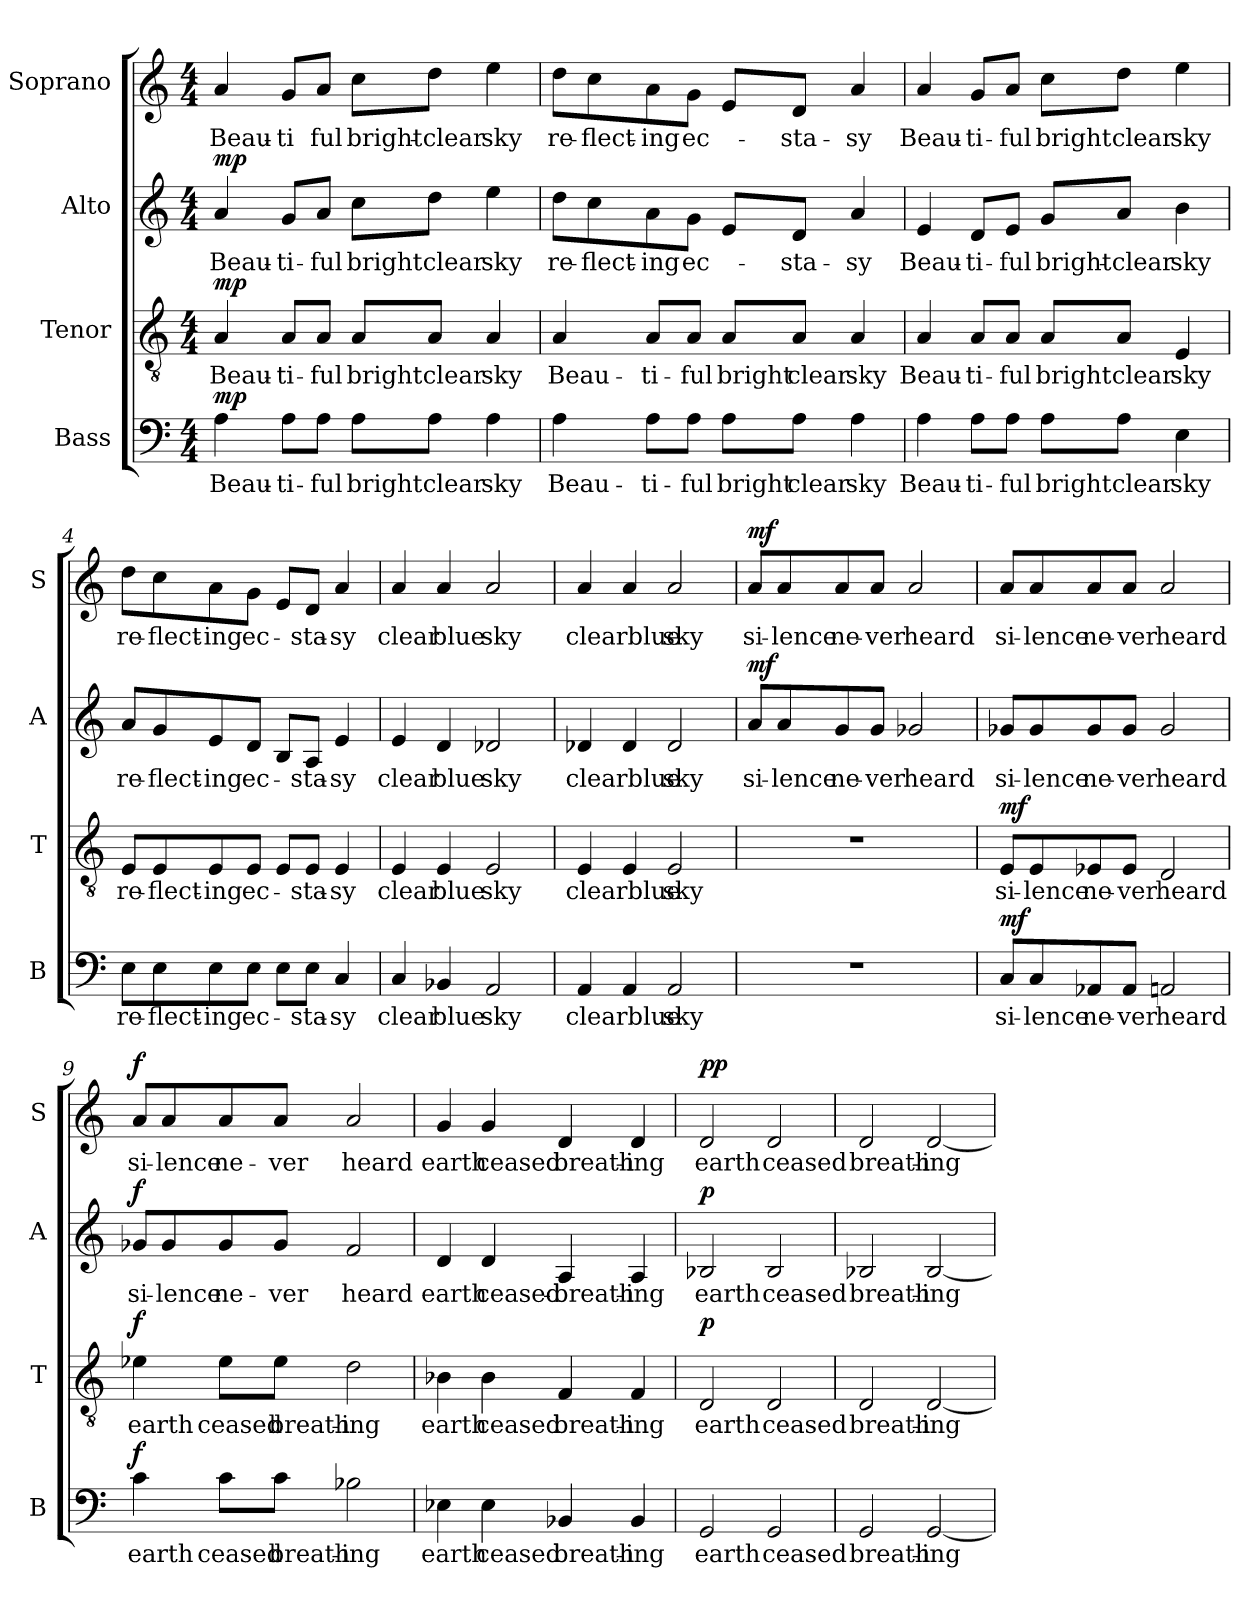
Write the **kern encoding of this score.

**kern	**text	**dynam	**kern	**text	**dynam	**kern	**text	**dynam	**kern	**text	**dynam
*part4	*part4	*part4	*part3	*part3	*part3	*part2	*part2	*part2	*part1	*part1	*part1
*staff4	*staff4	*staff4	*staff3	*staff3	*staff3	*staff2	*staff2	*staff2	*staff1	*staff1	*staff1
*I"Bass	*	*	*I"Tenor	*	*	*I"Alto	*	*	*I"Soprano	*	*
*I'B	*	*	*I'T	*	*	*I'A	*	*	*I'S	*	*
*clefF4	*	*	*clefGv2	*	*	*clefG2	*	*	*clefG2	*	*
*k[]	*	*	*k[]	*	*	*k[]	*	*	*k[]	*	*
*C:	*	*	*C:	*	*	*C:	*	*	*C:	*	*
*M4/4	*	*	*M4/4	*	*	*M4/4	*	*	*M4/4	*	*
=1	=1	=1	=1	=1	=1	=1	=1	=1	=1	=1	=1
!	!LO:LY:b	!LO:DY:a	!	!LO:LY:b	!LO:DY:a	!	!LO:LY:b	!LO:DY:a	!	!LO:LY:b	!
4A\	Beau-	mp	4A/	Beau-	mp	4a/	Beau-	mp	4a/	Beau-	.
!	!LO:LY:b	!	!	!LO:LY:b	!	!	!LO:LY:b	!	!	!LO:LY:b	!
8A\L	-ti-	.	8A/L	-ti-	.	8g/L	-ti-	.	8g/L	-ti	.
!	!LO:LY:b	!	!	!LO:LY:b	!	!	!LO:LY:b	!	!	!LO:LY:b	!
8A\J	-ful	.	8A/J	-ful	.	8a/J	-ful	.	8a/J	ful	.
!	!LO:LY:b	!	!	!LO:LY:b	!	!	!LO:LY:b	!	!	!LO:LY:b	!
8A\L	bright	.	8A/L	bright	.	8cc\L	bright	.	8cc\L	bright-	.
!	!LO:LY:b	!	!	!LO:LY:b	!	!	!LO:LY:b	!	!	!LO:LY:b:rj	!
8A\J	clear	.	8A/J	clear	.	8dd\J	clear	.	8dd\J	-clear	.
!	!LO:LY:b	!	!	!LO:LY:b	!	!	!LO:LY:b	!	!	!LO:LY:b	!
4A\	sky	.	4A/	sky	.	4ee\	sky	.	4ee\	sky	.
=2	=2	=2	=2	=2	=2	=2	=2	=2	=2	=2	=2
!	!LO:LY:b	!	!	!LO:LY:b	!	!	!LO:LY:b	!	!	!LO:LY:b	!
4A\	Beau-	.	4A/	Beau-	.	8dd\L	re-	.	8dd\L	re-	.
!	!	!	!	!	!	!	!LO:LY:b	!	!	!LO:LY:b	!
.	.	.	.	.	.	8cc\	-flect-	.	8cc\	-flect-	.
!	!LO:LY:b	!	!	!LO:LY:b	!	!	!LO:LY:b:rj	!	!	!LO:LY:b:rj	!
8A\L	-ti-	.	8A/L	-ti-	.	8a\	-ing	.	8a\	-ing	.
!	!LO:LY:b	!	!	!LO:LY:b	!	!	!LO:LY:b	!	!	!LO:LY:b	!
8A\J	-ful	.	8A/J	-ful	.	8g\J	ec-	.	8g\J	ec-	.
!	!LO:LY:b	!	!	!LO:LY:b	!	!	!	!	!	!	!
8A\L	bright	.	8A/L	bright	.	8e/L	.	.	8e/L	.	.
!	!LO:LY:b	!	!	!LO:LY:b	!	!	!LO:LY:b	!	!	!LO:LY:b	!
8A\J	clear	.	8A/J	clear	.	8d/J	-sta-	.	8d/J	-sta-	.
!	!LO:LY:b	!	!	!LO:LY:b	!	!	!LO:LY:b	!	!	!LO:LY:b	!
4A\	sky	.	4A/	sky	.	4a/	-sy	.	4a/	-sy	.
=3	=3	=3	=3	=3	=3	=3	=3	=3	=3	=3	=3
!	!LO:LY:b	!	!	!LO:LY:b	!	!	!LO:LY:b	!	!	!LO:LY:b	!
4A\	Beau-	.	4A/	Beau-	.	4e/	Beau-	.	4a/	Beau-	.
!	!LO:LY:b	!	!	!LO:LY:b	!	!	!LO:LY:b	!	!	!LO:LY:b	!
8A\L	-ti-	.	8A/L	-ti-	.	8d/L	-ti-	.	8g/L	-ti-	.
!	!LO:LY:b:rj	!	!	!LO:LY:b:rj	!	!	!LO:LY:b:rj	!	!	!LO:LY:b:rj	!
8A\J	-ful	.	8A/J	-ful	.	8e/J	-ful	.	8a/J	-ful	.
!	!LO:LY:b	!	!	!LO:LY:b	!	!	!LO:LY:b	!	!	!LO:LY:b	!
8A\L	bright	.	8A/L	bright	.	8g/L	bright-	.	8cc\L	bright	.
!	!LO:LY:b	!	!	!LO:LY:b	!	!	!LO:LY:b:rj	!	!	!LO:LY:b	!
8A\J	clear	.	8A/J	clear	.	8a/J	-clear	.	8dd\J	clear	.
!	!LO:LY:b	!	!	!LO:LY:b	!	!	!LO:LY:b	!	!	!LO:LY:b	!
4E\	sky	.	4E/	sky	.	4b\	sky	.	4ee\	sky	.
!!LO:LB:g=z
=4	=4	=4	=4	=4	=4	=4	=4	=4	=4	=4	=4
!	!LO:LY:b	!	!	!LO:LY:b	!	!	!LO:LY:b	!	!	!LO:LY:b	!
8E\L	re-	.	8E/L	re-	.	8a/L	re-	.	8dd\L	re-	.
!	!LO:LY:b	!	!	!LO:LY:b	!	!	!LO:LY:b	!	!	!LO:LY:b	!
8E\	-flect-	.	8E/	-flect-	.	8g/	-flect-	.	8cc\	-flect-	.
!	!LO:LY:b:rj	!	!	!LO:LY:b:rj	!	!	!LO:LY:b:rj	!	!	!LO:LY:b:rj	!
8E\	-ing	.	8E/	-ing	.	8e/	-ing	.	8a\	-ing	.
!	!LO:LY:b	!	!	!LO:LY:b	!	!	!LO:LY:b	!	!	!LO:LY:b	!
8E\J	ec-	.	8E/J	ec-	.	8d/J	ec-	.	8g\J	ec-	.
8E\L	.	.	8E/L	.	.	8B/L	.	.	8e/L	.	.
!	!LO:LY:b	!	!	!LO:LY:b	!	!	!LO:LY:b	!	!	!LO:LY:b	!
8E\J	-sta-	.	8E/J	-sta-	.	8A/J	-sta-	.	8d/J	-sta-	.
!	!LO:LY:b:rj	!	!	!LO:LY:b:rj	!	!	!LO:LY:b:rj	!	!	!LO:LY:b:rj	!
4C/	-sy	.	4E/	-sy	.	4e/	-sy	.	4a/	-sy	.
=5	=5	=5	=5	=5	=5	=5	=5	=5	=5	=5	=5
!	!LO:LY:b	!	!	!LO:LY:b	!	!	!LO:LY:b	!	!	!LO:LY:b	!
4C/	clear	.	4E/	clear	.	4e/	clear	.	4a/	clear	.
!	!LO:LY:b	!	!	!LO:LY:b	!	!	!LO:LY:b	!	!	!LO:LY:b	!
4BB-X/	blue	.	4E/	blue	.	4d/	blue	.	4a/	blue	.
!	!LO:LY:b	!	!	!LO:LY:b	!	!	!LO:LY:b	!	!	!LO:LY:b	!
2AA/	sky	.	2E/	sky	.	2d-X/	sky	.	2a/	sky	.
=6	=6	=6	=6	=6	=6	=6	=6	=6	=6	=6	=6
!	!LO:LY:b	!	!	!LO:LY:b	!	!	!LO:LY:b	!	!	!LO:LY:b	!
4AA/	clearblue	.	4E/	clearblue	.	4d-X/	clearblue	.	4a/	clearblue	.
4AA/	.	.	4E/	.	.	4d-/	.	.	4a/	.	.
!	!LO:LY:b	!	!	!LO:LY:b	!	!	!LO:LY:b	!	!	!LO:LY:b	!
2AA/	sky	.	2E/	sky	.	2d-/	sky	.	2a/	sky	.
=7	=7	=7	=7	=7	=7	=7	=7	=7	=7	=7	=7
!	!	!	!	!	!	!	!LO:LY:b	!LO:DY:a	!	!LO:LY:b	!LO:DY:a
1r	.	.	1r	.	.	8a/L	si-	mf	8a/L	si-	mf
!	!	!	!	!	!	!	!LO:LY:b	!	!	!LO:LY:b	!
.	.	.	.	.	.	8a/	-lence	.	8a/	-lence	.
!	!	!	!	!	!	!	!LO:LY:b	!	!	!LO:LY:b	!
.	.	.	.	.	.	8g/	ne-	.	8a/	ne-	.
!	!	!	!	!	!	!	!LO:LY:b	!	!	!LO:LY:b	!
.	.	.	.	.	.	8g/J	-ver	.	8a/J	-ver	.
!	!	!	!	!	!	!	!LO:LY:b	!	!	!LO:LY:b	!
.	.	.	.	.	.	2g-X/	heard	.	2a/	heard	.
=8	=8	=8	=8	=8	=8	=8	=8	=8	=8	=8	=8
!	!LO:LY:b	!LO:DY:a	!	!LO:LY:b	!LO:DY:a	!	!LO:LY:b	!	!	!LO:LY:b	!
8C/L	si-	mf	8E/L	si-	mf	8g-X/L	si-	.	8a/L	si-	.
!	!LO:LY:b	!	!	!LO:LY:b	!	!	!LO:LY:b	!	!	!LO:LY:b	!
8C/	-lence	.	8E/	-lence	.	8g-/	-lence	.	8a/	-lence	.
!	!LO:LY:b	!	!	!LO:LY:b	!	!	!LO:LY:b	!	!	!LO:LY:b	!
8AA-X/	ne-	.	8E-X/	ne-	.	8g-/	ne-	.	8a/	ne-	.
!	!LO:LY:b	!	!	!LO:LY:b	!	!	!LO:LY:b	!	!	!LO:LY:b	!
8AA-/J	-ver	.	8E-/J	-ver	.	8g-/J	-ver	.	8a/J	-ver	.
!	!LO:LY:b	!	!	!LO:LY:b	!	!	!LO:LY:b	!	!	!LO:LY:b	!
2AAn/	heard	.	2D/	heard	.	2g-/	heard	.	2a/	heard	.
!!LO:PB:g=z
=9	=9	=9	=9	=9	=9	=9	=9	=9	=9	=9	=9
!	!LO:LY:b	!LO:DY:a	!	!LO:LY:b	!LO:DY:a	!	!LO:LY:b	!LO:DY:a	!	!LO:LY:b	!LO:DY:a
4c\	earth	f	4e-X\	earth	f	8g-X/L	si-	f	8a/L	si-	f
!	!	!	!	!	!	!	!LO:LY:b	!	!	!LO:LY:b	!
.	.	.	.	.	.	8g-/	-lence	.	8a/	-lence	.
!	!LO:LY:b	!	!	!LO:LY:b	!	!	!LO:LY:b	!	!	!LO:LY:b	!
8c\L	ceased	.	8e-\L	ceased	.	8g-/	ne-	.	8a/	ne-	.
!	!LO:LY:b	!	!	!LO:LY:b	!	!	!LO:LY:b	!	!	!LO:LY:b	!
8c\J	breath-	.	8e-\J	breath-	.	8g-/J	-ver	.	8a/J	-ver	.
!	!LO:LY:b:rj	!	!	!LO:LY:b:rj	!	!	!LO:LY:b	!	!	!LO:LY:b	!
2B-X\	-ing	.	2d\	-ing	.	2f/	heard	.	2a/	heard	.
=10	=10	=10	=10	=10	=10	=10	=10	=10	=10	=10	=10
!	!LO:LY:b	!	!	!LO:LY:b	!	!	!LO:LY:b	!	!	!LO:LY:b	!
4E-X\	earth	.	4B-X\	earth	.	4d/	earth	.	4g/	earth	.
!	!LO:LY:b	!	!	!LO:LY:b	!	!	!LO:LY:b	!	!	!LO:LY:b	!
4E-\	ceased	.	4B-\	ceased	.	4d/	ceased-	.	4g/	ceased	.
!	!LO:LY:b	!	!	!LO:LY:b	!	!	!LO:LY:b	!	!	!LO:LY:b	!
4BB-X/	breath-	.	4F/	breath-	.	4A/	-breath-	.	4d/	breath-	.
!	!LO:LY:b	!	!	!LO:LY:b	!	!	!LO:LY:b	!	!	!LO:LY:b	!
4BB-/	-ing	.	4F/	-ing	.	4A/	-ing	.	4d/	-ing	.
=11	=11	=11	=11	=11	=11	=11	=11	=11	=11	=11	=11
!	!LO:LY:b	!	!	!LO:LY:b	!LO:DY:b	!	!LO:LY:b	!LO:DY:b	!	!LO:LY:b	!LO:DY:a
!	!	!	!	!	!	!	!	!	!	!	!LO:DY:n=1:b
2GG/	earth	.	2D/	earth	p	2B-X/	earth	p	2d/	earth	p p
!	!LO:LY:b	!	!	!LO:LY:b	!	!	!LO:LY:b	!	!	!LO:LY:b	!
2GG/	ceased	.	2D/	ceased	.	2B-/	ceased	.	2d/	ceased	.
=12	=12	=12	=12	=12	=12	=12	=12	=12	=12	=12	=12
!	!LO:LY:b	!	!	!LO:LY:b	!	!	!LO:LY:b	!	!	!LO:LY:b	!
2GG/	breath-	.	2D/	breath-	.	2B-X/	breath-	.	2d/	breath-	.
!	!LO:LY:b	!	!	!LO:LY:b	!	!	!LO:LY:b	!	!	!LO:LY:b	!
[<2GG/	-ing	.	[<2D/	-ing	.	[<2B-/	-ing	.	[<2d/	-ing	.
=	=	=	=	=	=	=	=	=	=	=	=
*-	*-	*-	*-	*-	*-	*-	*-	*-	*-	*-	*-
